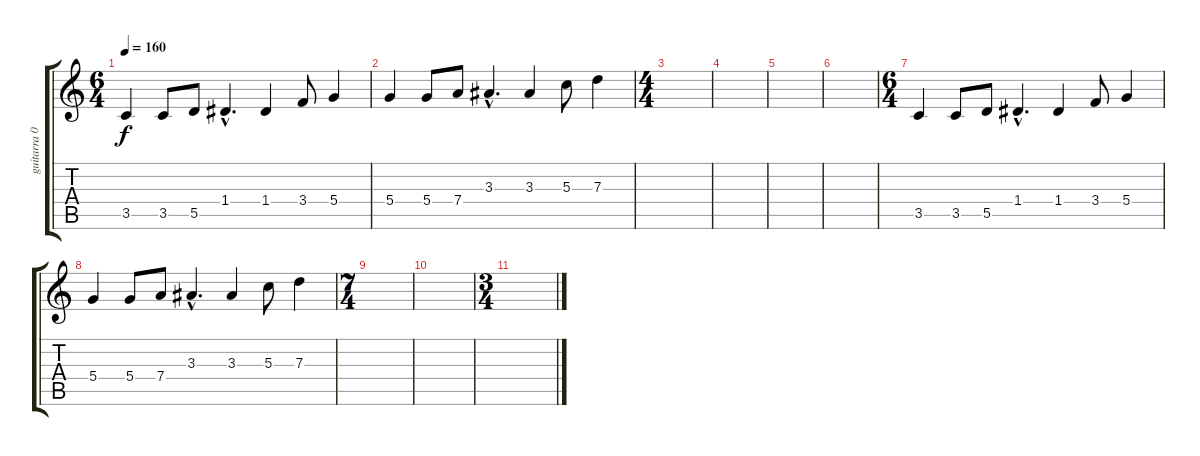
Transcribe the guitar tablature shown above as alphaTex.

\track ("guitarra 03" "guitarra 0") {instrument distortionguitar}
\staff {score tabs}
\tuning (E4 B3 G3 D3 A2 E2) {hide}
\ts (6 4)
\tempo 160
\clef g2
\ks c
3.5.4{dy f} 3.5.8 5.5.8 1.4{hac}.4{d} 1.4.4 3.4.8 5.4.4 |
5.4.4 5.4.8 7.4.8 3.3{hac}.4{d} 3.3.4 5.3.8 7.3.4 |
\ts (4 4)
|
|
|
|
\ts (6 4)
3.5.4 3.5.8 5.5.8 1.4{hac}.4{d} 1.4.4 3.4.8 5.4.4 |
5.4.4 5.4.8 7.4.8 3.3{hac}.4{d} 3.3.4 5.3.8 7.3.4 |
\ts (7 4)
|
|
\ts (3 4)
